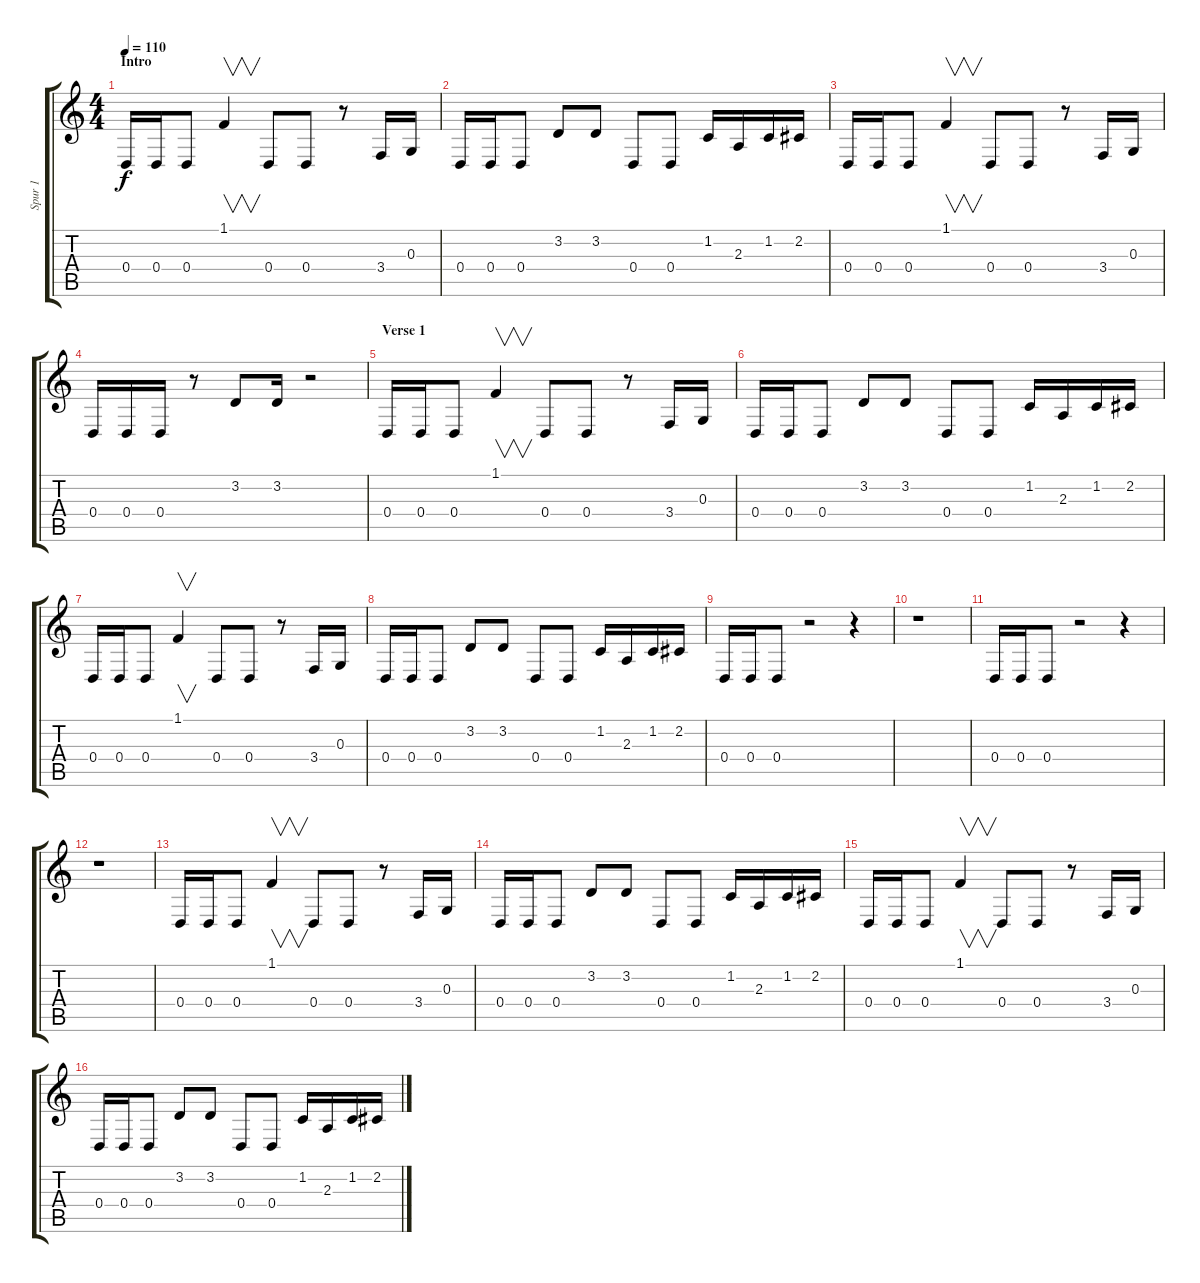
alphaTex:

\track ("Spur 1" "Spur 1") {instrument pad3polysynth}
\staff {score tabs}
\tuning (E4 B3 G3 D3 A2 D2) {hide}
\ts (4 4)
\section ("" "Intro")
\tempo 110
\clef g2
\ks c
0.4.16{dy f instrument pad3polysynth} 0.4.16 0.4.8 1.1.4{v} 0.4.8 0.4.8 r.8 3.4.16 0.3.16 |
0.4.16 0.4.16 0.4.8 3.2.8 3.2.8 0.4.8 0.4.8 1.2.16 2.3.16 1.2.16 2.2.16 |
0.4.16 0.4.16 0.4.8 1.1.4{v} 0.4.8 0.4.8 r.8 3.4.16 0.3.16 |
0.4.16 0.4.16 0.4.16 r.8 3.2.8 3.2.16 r.2 |
\section ("" "Verse 1")
0.4.16 0.4.16 0.4.8 1.1.4{v} 0.4.8 0.4.8 r.8 3.4.16 0.3.16 |
0.4.16 0.4.16 0.4.8 3.2.8 3.2.8 0.4.8 0.4.8 1.2.16 2.3.16 1.2.16 2.2.16 |
0.4.16 0.4.16 0.4.8 1.1.4{v} 0.4.8 0.4.8 r.8 3.4.16 0.3.16 |
0.4.16 0.4.16 0.4.8 3.2.8 3.2.8 0.4.8 0.4.8 1.2.16 2.3.16 1.2.16 2.2.16 |
0.4.16 0.4.16 0.4.8 r.2 r.4 |
r.1 |
0.4.16 0.4.16 0.4.8 r.2 r.4 |
r.1 |
0.4.16 0.4.16 0.4.8 1.1.4{v} 0.4.8 0.4.8 r.8 3.4.16 0.3.16 |
0.4.16 0.4.16 0.4.8 3.2.8 3.2.8 0.4.8 0.4.8 1.2.16 2.3.16 1.2.16 2.2.16 |
0.4.16 0.4.16 0.4.8 1.1.4{v} 0.4.8 0.4.8 r.8 3.4.16 0.3.16 |
0.4.16 0.4.16 0.4.8 3.2.8 3.2.8 0.4.8 0.4.8 1.2.16 2.3.16 1.2.16 2.2.16
